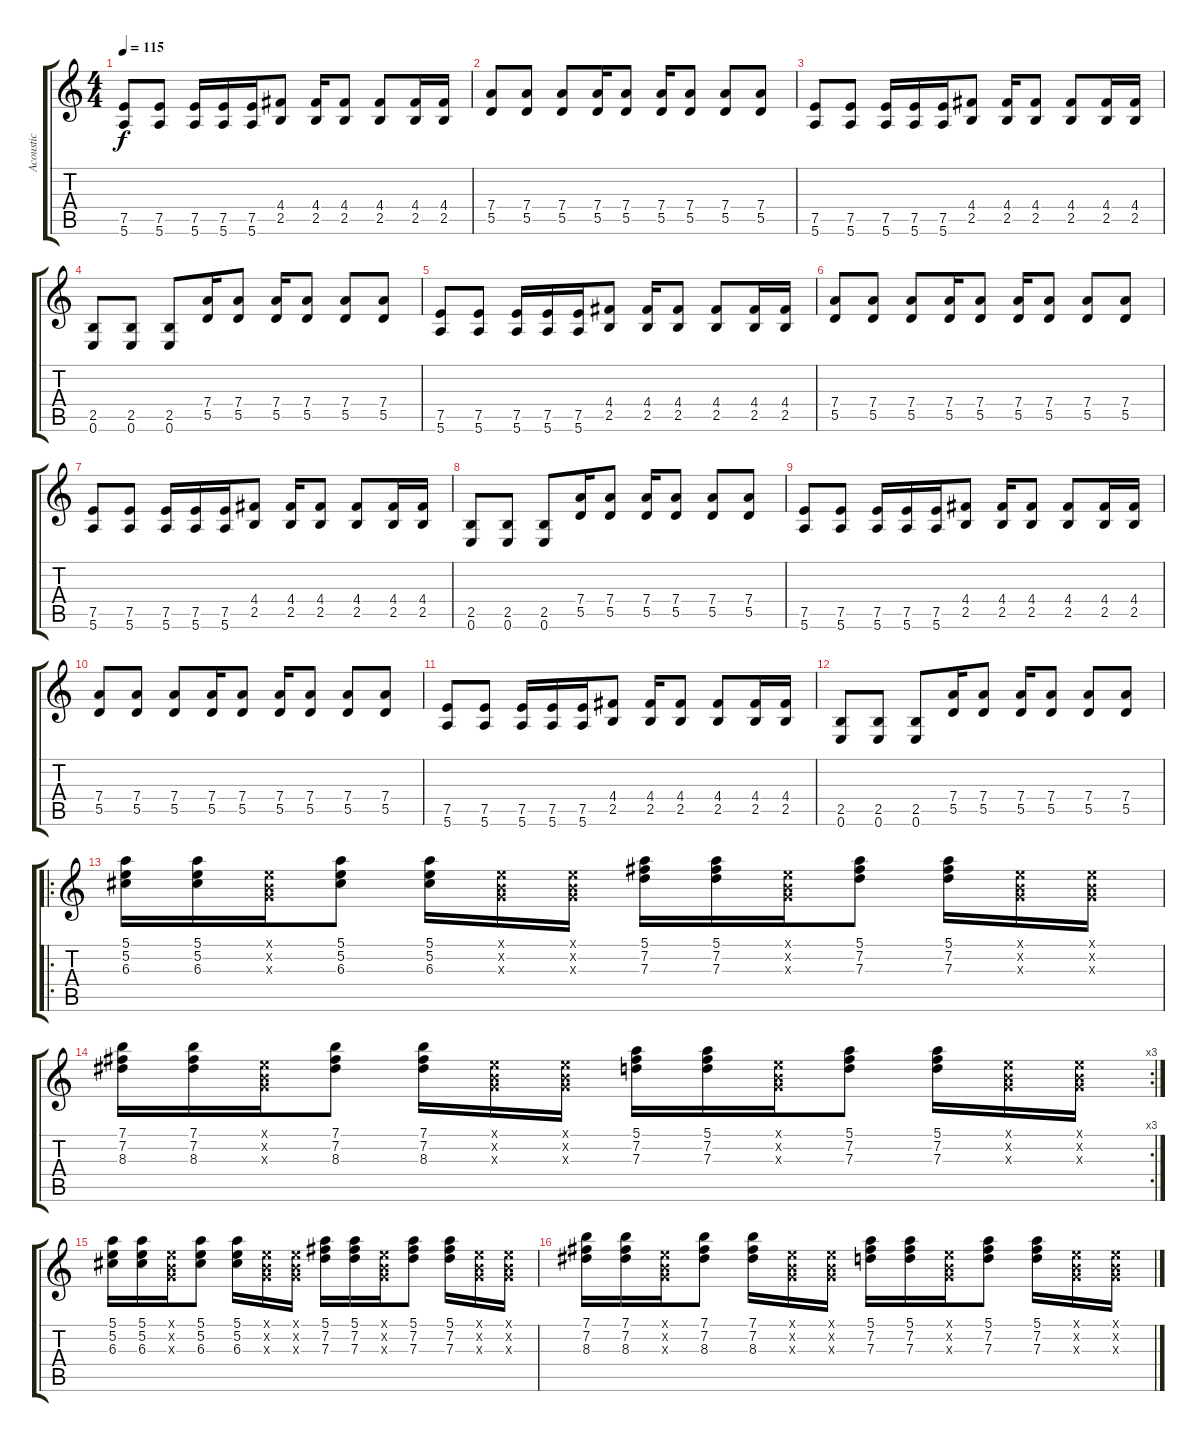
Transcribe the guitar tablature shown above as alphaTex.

\track ("Acoustic" "Acoustic") {instrument acousticguitarnylon}
\staff {score tabs}
\tuning (E4 B3 G3 D3 A2 E2) {hide}
\ts (4 4)
\tempo 115
\clef g2
\ks c
(7.5 5.6).8{dy f instrument acousticguitarnylon} (7.5 5.6).8 (7.5 5.6).16 (7.5 5.6).16 (7.5 5.6).16 (4.4 2.5).8 (4.4 2.5).16 (4.4 2.5).8 (4.4 2.5).8 (4.4 2.5).16 (4.4 2.5).16 |
(7.4 5.5).8 (7.4 5.5).8 (7.4 5.5).8 (7.4 5.5).16 (7.4 5.5).8 (7.4 5.5).16 (7.4 5.5).8 (7.4 5.5).8 (7.4 5.5).8 |
(7.5 5.6).8 (7.5 5.6).8 (7.5 5.6).16 (7.5 5.6).16 (7.5 5.6).16 (4.4 2.5).8 (4.4 2.5).16 (4.4 2.5).8 (4.4 2.5).8 (4.4 2.5).16 (4.4 2.5).16 |
(2.5 0.6).8 (2.5 0.6).8 (2.5 0.6).8 (7.4 5.5).16 (7.4 5.5).8 (7.4 5.5).16 (7.4 5.5).8 (7.4 5.5).8 (7.4 5.5).8 |
(7.5 5.6).8 (7.5 5.6).8 (7.5 5.6).16 (7.5 5.6).16 (7.5 5.6).16 (4.4 2.5).8 (4.4 2.5).16 (4.4 2.5).8 (4.4 2.5).8 (4.4 2.5).16 (4.4 2.5).16 |
(7.4 5.5).8 (7.4 5.5).8 (7.4 5.5).8 (7.4 5.5).16 (7.4 5.5).8 (7.4 5.5).16 (7.4 5.5).8 (7.4 5.5).8 (7.4 5.5).8 |
(7.5 5.6).8 (7.5 5.6).8 (7.5 5.6).16 (7.5 5.6).16 (7.5 5.6).16 (4.4 2.5).8 (4.4 2.5).16 (4.4 2.5).8 (4.4 2.5).8 (4.4 2.5).16 (4.4 2.5).16 |
(2.5 0.6).8 (2.5 0.6).8 (2.5 0.6).8 (7.4 5.5).16 (7.4 5.5).8 (7.4 5.5).16 (7.4 5.5).8 (7.4 5.5).8 (7.4 5.5).8 |
(7.5 5.6).8 (7.5 5.6).8 (7.5 5.6).16 (7.5 5.6).16 (7.5 5.6).16 (4.4 2.5).8 (4.4 2.5).16 (4.4 2.5).8 (4.4 2.5).8 (4.4 2.5).16 (4.4 2.5).16 |
(7.4 5.5).8 (7.4 5.5).8 (7.4 5.5).8 (7.4 5.5).16 (7.4 5.5).8 (7.4 5.5).16 (7.4 5.5).8 (7.4 5.5).8 (7.4 5.5).8 |
(7.5 5.6).8 (7.5 5.6).8 (7.5 5.6).16 (7.5 5.6).16 (7.5 5.6).16 (4.4 2.5).8 (4.4 2.5).16 (4.4 2.5).8 (4.4 2.5).8 (4.4 2.5).16 (4.4 2.5).16 |
(2.5 0.6).8 (2.5 0.6).8 (2.5 0.6).8 (7.4 5.5).16 (7.4 5.5).8 (7.4 5.5).16 (7.4 5.5).8 (7.4 5.5).8 (7.4 5.5).8 |
\ro
(5.1 5.2 6.3).16 (5.1 5.2 6.3).16 (0.1{x} 0.2{x} 0.3{x}).16 (5.1 5.2 6.3).8 (5.1 5.2 6.3).16 (0.1{x} 0.2{x} 0.3{x}).16 (0.1{x} 0.2{x} 0.3{x}).16 (5.1 7.2 7.3).16 (5.1 7.2 7.3).16 (0.1{x} 0.2{x} 0.3{x}).16 (5.1 7.2 7.3).8 (5.1 7.2 7.3).16 (0.1{x} 0.2{x} 0.3{x}).16 (0.1{x} 0.2{x} 0.3{x}).16 |
\rc 3
(7.1 7.2 8.3).16 (7.1 7.2 8.3).16 (0.1{x} 0.2{x} 0.3{x}).16 (7.1 7.2 8.3).8 (7.1 7.2 8.3).16 (0.1{x} 0.2{x} 0.3{x}).16 (0.1{x} 0.2{x} 0.3{x}).16 (5.1 7.2 7.3).16 (5.1 7.2 7.3).16 (0.1{x} 0.2{x} 0.3{x}).16 (5.1 7.2 7.3).8 (5.1 7.2 7.3).16 (0.1{x} 0.2{x} 0.3{x}).16 (0.1{x} 0.2{x} 0.3{x}).16 |
(5.1 5.2 6.3).16 (5.1 5.2 6.3).16 (0.1{x} 0.2{x} 0.3{x}).16 (5.1 5.2 6.3).8 (5.1 5.2 6.3).16 (0.1{x} 0.2{x} 0.3{x}).16 (0.1{x} 0.2{x} 0.3{x}).16 (5.1 7.2 7.3).16 (5.1 7.2 7.3).16 (0.1{x} 0.2{x} 0.3{x}).16 (5.1 7.2 7.3).8 (5.1 7.2 7.3).16 (0.1{x} 0.2{x} 0.3{x}).16 (0.1{x} 0.2{x} 0.3{x}).16 |
(7.1 7.2 8.3).16 (7.1 7.2 8.3).16 (0.1{x} 0.2{x} 0.3{x}).16 (7.1 7.2 8.3).8 (7.1 7.2 8.3).16 (0.1{x} 0.2{x} 0.3{x}).16 (0.1{x} 0.2{x} 0.3{x}).16 (5.1 7.2 7.3).16 (5.1 7.2 7.3).16 (0.1{x} 0.2{x} 0.3{x}).16 (5.1 7.2 7.3).8 (5.1 7.2 7.3).16 (0.1{x} 0.2{x} 0.3{x}).16 (0.1{x} 0.2{x} 0.3{x}).16
